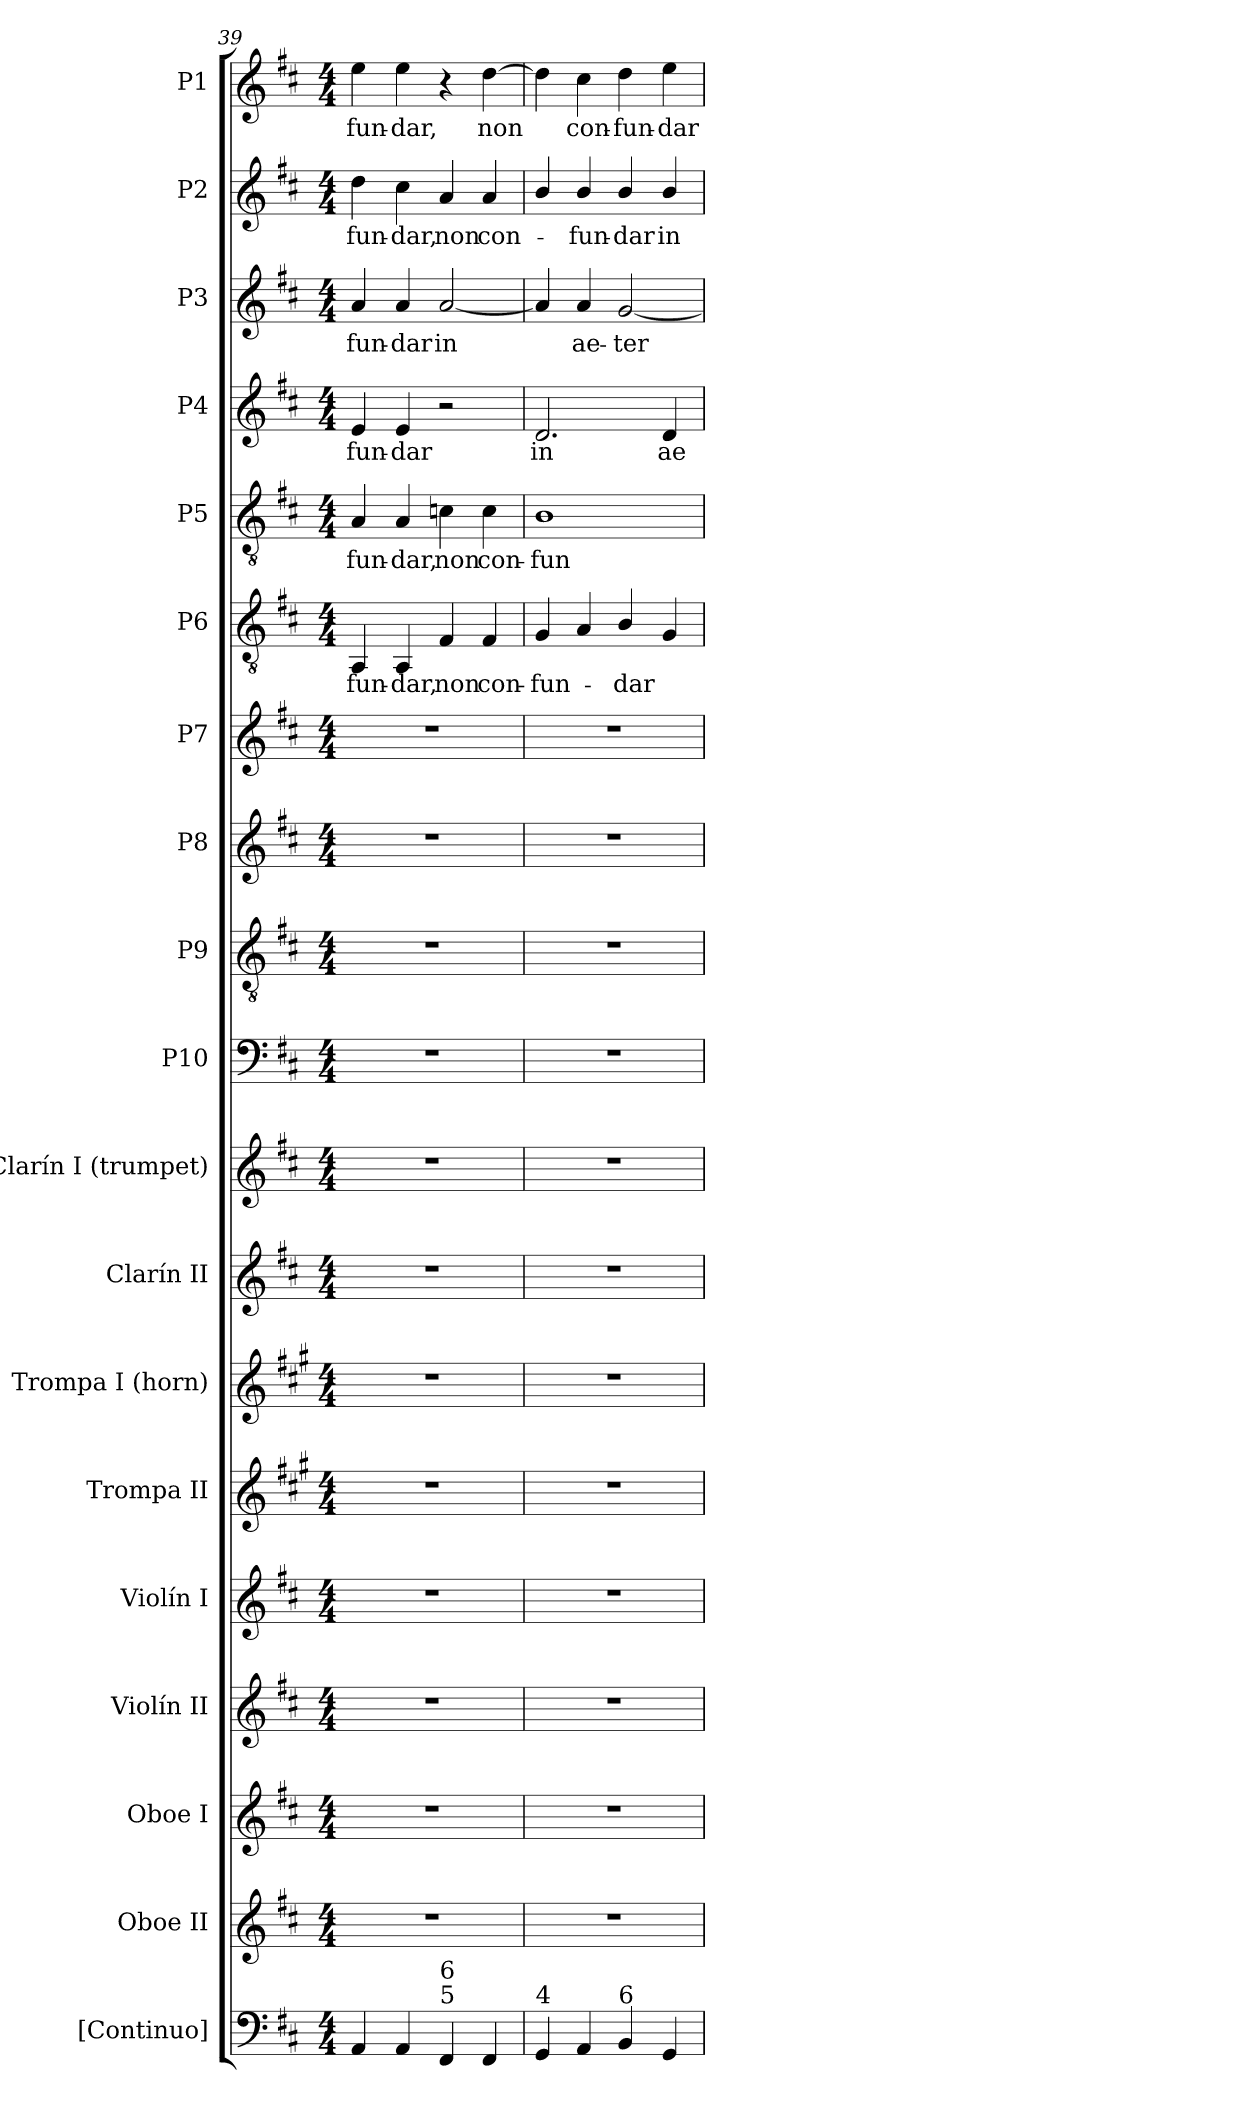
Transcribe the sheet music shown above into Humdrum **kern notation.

**kern	**kern	**kern	**kern	**kern	**kern	**kern	**kern	**kern	**kern	**kern	**kern	**kern	**kern	**text	**kern	**text	**kern	**text	**kern	**text	**kern	**text	**kern	**text
*part19	*part18	*part17	*part16	*part15	*part14	*part13	*part12	*part11	*part10	*part9	*part8	*part7	*part6	*part6	*part5	*part5	*part4	*part4	*part3	*part3	*part2	*part2	*part1	*part1
*staff19	*staff18	*staff17	*staff16	*staff15	*staff14	*staff13	*staff12	*staff11	*staff10	*staff9	*staff8	*staff7	*staff6	*staff6	*staff5	*staff5	*staff4	*staff4	*staff3	*staff3	*staff2	*staff2	*staff1	*staff1
*I"[Continuo]	*I"Oboe II	*I"Oboe I	*I"Violín II	*I"Violín I	*I"Trompa II	*I"Trompa I (horn)	*I"Clarín II	*I"Clarín I (trumpet)	*I"P10	*I"P9	*I"P8	*I"P7	*I"P6	*	*I"P5	*	*I"P4	*	*I"P3	*	*I"P2	*	*I"P1	*
*I'Cont.	*I'Ob. I	*I'Ob. I	*I'Vln. II	*I'Vln. I	*	*	*	*	*	*	*	*	*	*	*	*	*	*	*	*	*	*	*	*
*clefF4	*clefG2	*clefG2	*clefG2	*clefG2	*clefG2	*clefG2	*clefG2	*clefG2	*clefF4	*clefGv2	*clefG2	*clefG2	*clefGv2	*	*clefGv2	*	*clefG2	*	*clefG2	*	*clefG2	*	*clefG2	*
*	*	*	*	*	*ITrd4c7	*ITrd4c7	*	*	*	*ITrd7c12	*	*	*ITrd7c12	*	*ITrd7c12	*	*	*	*	*	*	*	*	*
*k[f#c#]	*k[f#c#]	*k[f#c#]	*k[f#c#]	*k[f#c#]	*k[f#c#]	*k[f#c#]	*k[f#c#]	*k[f#c#]	*k[f#c#]	*k[f#c#]	*k[f#c#]	*k[f#c#]	*k[f#c#]	*	*k[f#c#]	*	*k[f#c#]	*	*k[f#c#]	*	*k[f#c#]	*	*k[f#c#]	*
*D:	*D:	*D:	*D:	*D:	*D:	*D:	*D:	*D:	*D:	*D:	*D:	*D:	*D:	*	*D:	*	*D:	*	*D:	*	*D:	*	*D:	*
*M4/4	*M4/4	*M4/4	*M4/4	*M4/4	*M4/4	*M4/4	*M4/4	*M4/4	*M4/4	*M4/4	*M4/4	*M4/4	*M4/4	*	*M4/4	*	*M4/4	*	*M4/4	*	*M4/4	*	*M4/4	*
=39	=39	=39	=39	=39	=39	=39	=39	=39	=39	=39	=39	=39	=39	=39	=39	=39	=39	=39	=39	=39	=39	=39	=39	=39
!	!	!	!	!	!	!	!	!	!	!	!	!	!	!LO:LY:b:color=#000000	!	!	!	!	!	!	!	!	!	!
!	!	!	!	!	!	!	!	!	!	!	!	!	!	!	!	!LO:LY:b:color=#000000	!	!	!	!	!	!	!	!
!	!	!	!	!	!	!	!	!	!	!	!	!	!	!	!	!	!	!LO:LY:b:color=#000000	!	!	!	!	!	!
!	!	!	!	!	!	!	!	!	!	!	!	!	!	!	!	!	!	!	!	!LO:LY:b:color=#000000	!	!	!	!
!	!	!	!	!	!	!	!	!	!	!	!	!	!	!	!	!	!	!	!	!	!	!LO:LY:b:color=#000000	!	!
!	!	!	!	!	!	!	!	!	!	!	!	!	!	!	!	!	!	!	!	!	!	!	!	!LO:LY:b:color=#000000
4AAi/	1r	1r	1r	1r	1r	1r	1r	1r	1r	1r	1r	1r	4AAAi/	-fun-	4AAi/	-fun-	4ei/	-fun-	4ai/	-fun-	4ddi\	-fun-	4eei\	-fun-
!	!	!	!	!	!	!	!	!	!	!	!	!	!	!LO:LY:b:color=#000000	!	!	!	!	!	!	!	!	!	!
!	!	!	!	!	!	!	!	!	!	!	!	!	!	!	!	!LO:LY:b:color=#000000	!	!	!	!	!	!	!	!
!	!	!	!	!	!	!	!	!	!	!	!	!	!	!	!	!	!	!LO:LY:b:color=#000000	!	!	!	!	!	!
!	!	!	!	!	!	!	!	!	!	!	!	!	!	!	!	!	!	!	!	!LO:LY:b:color=#000000	!	!	!	!
!	!	!	!	!	!	!	!	!	!	!	!	!	!	!	!	!	!	!	!	!	!	!LO:LY:b:color=#000000	!	!
!	!	!	!	!	!	!	!	!	!	!	!	!	!	!	!	!	!	!	!	!	!	!	!	!LO:LY:b:color=#000000
4AAi/	.	.	.	.	.	.	.	.	.	.	.	.	4AAAi/	-dar,	4AAi/	-dar,	4ei/	-dar	4ai/	-dar	4cc#i\	-dar,	4eei\	-dar,
!	!	!	!	!	!	!	!	!	!	!	!	!	!	!LO:LY:b:color=#000000	!	!	!	!	!	!	!	!	!	!
!	!	!	!	!	!	!	!	!	!	!	!	!	!	!	!	!LO:LY:b:color=#000000	!	!	!	!	!	!	!	!
!	!	!	!	!	!	!	!	!	!	!	!	!	!	!	!	!	!	!	!	!LO:LY:b:color=#000000	!	!	!	!
!LO:TX:a:t=5	!	!	!	!	!	!	!	!	!	!	!	!	!	!	!	!	!	!	!	!	!	!	!	!
!LO:TX:a:t=6	!	!	!	!	!	!	!	!	!	!	!	!	!	!	!	!	!	!	!	!	!	!	!	!
!	!	!	!	!	!	!	!	!	!	!	!	!	!	!	!	!	!	!	!	!	!	!LO:LY:b:color=#000000	!	!
4FF#i/	.	.	.	.	.	.	.	.	.	.	.	.	4FF#i/	non	4Cni\	non	2r	.	[2ai/	in	4ai/	non	4r	.
!	!	!	!	!	!	!	!	!	!	!	!	!	!	!LO:LY:b:color=#000000	!	!	!	!	!	!	!	!	!	!
!	!	!	!	!	!	!	!	!	!	!	!	!	!	!	!	!LO:LY:b:color=#000000	!	!	!	!	!	!	!	!
!	!	!	!	!	!	!	!	!	!	!	!	!	!	!	!	!	!	!	!	!	!	!LO:LY:b:color=#000000	!	!
!	!	!	!	!	!	!	!	!	!	!	!	!	!	!	!	!	!	!	!	!	!	!	!	!LO:LY:b:color=#000000
4FF#i/	.	.	.	.	.	.	.	.	.	.	.	.	4FF#i/	con-	4Ci\	con-	.	.	.	.	4ai/	con-	[4ddi\	non
!!LO:PB:g=z
=40	=40	=40	=40	=40	=40	=40	=40	=40	=40	=40	=40	=40	=40	=40	=40	=40	=40	=40	=40	=40	=40	=40	=40	=40
!	!	!	!	!	!	!	!	!	!	!	!	!	!	!LO:LY:b:color=#000000	!	!	!	!	!	!	!	!	!	!
!	!	!	!	!	!	!	!	!	!	!	!	!	!	!	!	!LO:LY:b:color=#000000	!	!	!	!	!	!	!	!
!LO:TX:a:t=4	!	!	!	!	!	!	!	!	!	!	!	!	!	!	!	!	!	!	!	!	!	!	!	!
!	!	!	!	!	!	!	!	!	!	!	!	!	!	!	!	!	!	!LO:LY:b:color=#000000	!	!	!	!	!	!
4GGi/	1r	1r	1r	1r	1r	1r	1r	1r	1r	1r	1r	1r	4GGi/	-fun-	1BBi	-fun-	2.di/	in	4ai/]	.	4bi/	.	4ddi\]	.
!	!	!	!	!	!	!	!	!	!	!	!	!	!	!	!	!	!	!	!	!LO:LY:b:color=#000000	!	!	!	!
!	!	!	!	!	!	!	!	!	!	!	!	!	!	!	!	!	!	!	!	!	!	!LO:LY:b:color=#000000	!	!
!	!	!	!	!	!	!	!	!	!	!	!	!	!	!	!	!	!	!	!	!	!	!	!	!LO:LY:b:color=#000000
4AAi/	.	.	.	.	.	.	.	.	.	.	.	.	4AAi/	.	.	.	.	.	4ai/	ae-	4bi/	-fun-	4cc#i\	con-
!	!	!	!	!	!	!	!	!	!	!	!	!	!	!LO:LY:b:color=#000000	!	!	!	!	!	!	!	!	!	!
!	!	!	!	!	!	!	!	!	!	!	!	!	!	!	!	!	!	!	!	!LO:LY:b:color=#000000	!	!	!	!
!	!	!	!	!	!	!	!	!	!	!	!	!	!	!	!	!	!	!	!	!	!	!LO:LY:b:color=#000000	!	!
!LO:TX:a:t=6	!	!	!	!	!	!	!	!	!	!	!	!	!	!	!	!	!	!	!	!	!	!	!	!
!	!	!	!	!	!	!	!	!	!	!	!	!	!	!	!	!	!	!	!	!	!	!	!	!LO:LY:b:color=#000000
4BBi/	.	.	.	.	.	.	.	.	.	.	.	.	4BBi/	-dar	.	.	.	.	[2gi/	-ter-	4bi/	-dar	4ddi\	-fun-
!	!	!	!	!	!	!	!	!	!	!	!	!	!	!	!	!	!	!LO:LY:b:color=#000000	!	!	!	!	!	!
!	!	!	!	!	!	!	!	!	!	!	!	!	!	!	!	!	!	!	!	!	!	!LO:LY:b:color=#000000	!	!
!	!	!	!	!	!	!	!	!	!	!	!	!	!	!	!	!	!	!	!	!	!	!	!	!LO:LY:b:color=#000000
4GGi/	.	.	.	.	.	.	.	.	.	.	.	.	4GGi/	.	.	.	4di/	ae-	.	.	4bi/	in	4eei\	-dar
=	=	=	=	=	=	=	=	=	=	=	=	=	=	=	=	=	=	=	=	=	=	=	=	=
*-	*-	*-	*-	*-	*-	*-	*-	*-	*-	*-	*-	*-	*-	*-	*-	*-	*-	*-	*-	*-	*-	*-	*-	*-
